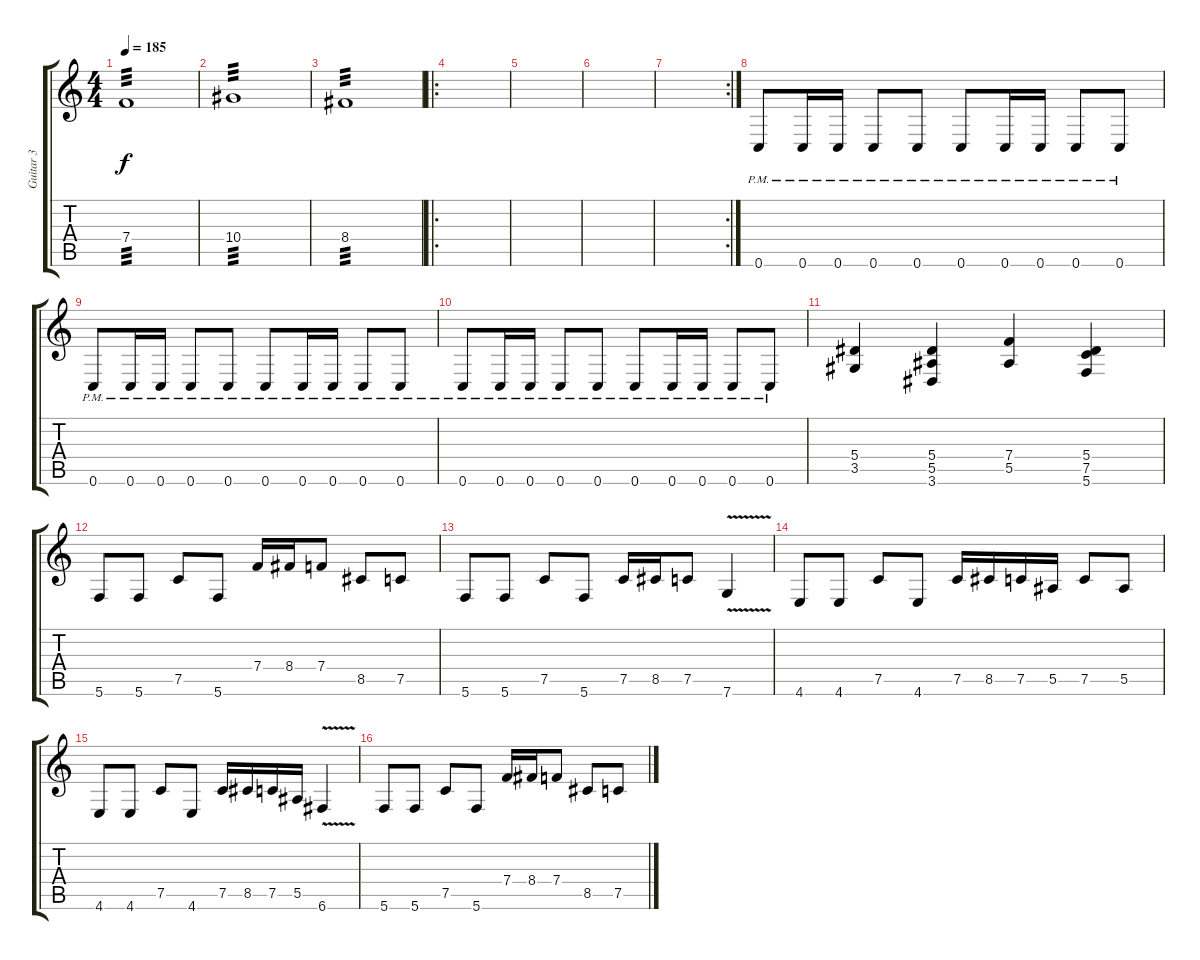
\track ("Guitar 3" "Guitar 3") {instrument distortionguitar}
\staff {score tabs}
\tuning (C4 G3 Eb3 Bb2 F2 C2) {hide}
\ts (4 4)
\tempo 185
\clef g2
\ks c
7.4.1{tp 3 dy f} |
10.4.1{tp 3} |
8.4.1{tp 3} |
\ro
|
|
|
\rc 2
|
0.6{pm}.8 0.6{pm}.16 0.6{pm}.16 0.6{pm}.8 0.6{pm}.8 0.6{pm}.8 0.6{pm}.16 0.6{pm}.16 0.6{pm}.8 0.6{pm}.8 |
0.6{pm}.8 0.6{pm}.16 0.6{pm}.16 0.6{pm}.8 0.6{pm}.8 0.6{pm}.8 0.6{pm}.16 0.6{pm}.16 0.6{pm}.8 0.6{pm}.8 |
0.6{pm}.8 0.6{pm}.16 0.6{pm}.16 0.6{pm}.8 0.6{pm}.8 0.6{pm}.8 0.6{pm}.16 0.6{pm}.16 0.6{pm}.8 0.6{pm}.8 |
(5.4 3.5).4 (5.4 5.5 3.6).4 (7.4 5.5).4 (5.4 7.5 5.6).4 |
5.6.8 5.6.8 7.5.8 5.6.8 7.4.16 8.4.16 7.4.8 8.5.8 7.5.8 |
5.6.8 5.6.8 7.5.8 5.6.8 7.5.16 8.5.16 7.5.8 7.6{v}.4 |
4.6.8 4.6.8 7.5.8 4.6.8 7.5.16 8.5.16 7.5.16 5.5.16 7.5.8 5.5.8 |
4.6.8 4.6.8 7.5.8 4.6.8 7.5.16 8.5.16 7.5.16 5.5.16 6.6{v}.4 |
5.6.8 5.6.8 7.5.8 5.6.8 7.4.16 8.4.16 7.4.8 8.5.8 7.5.8
